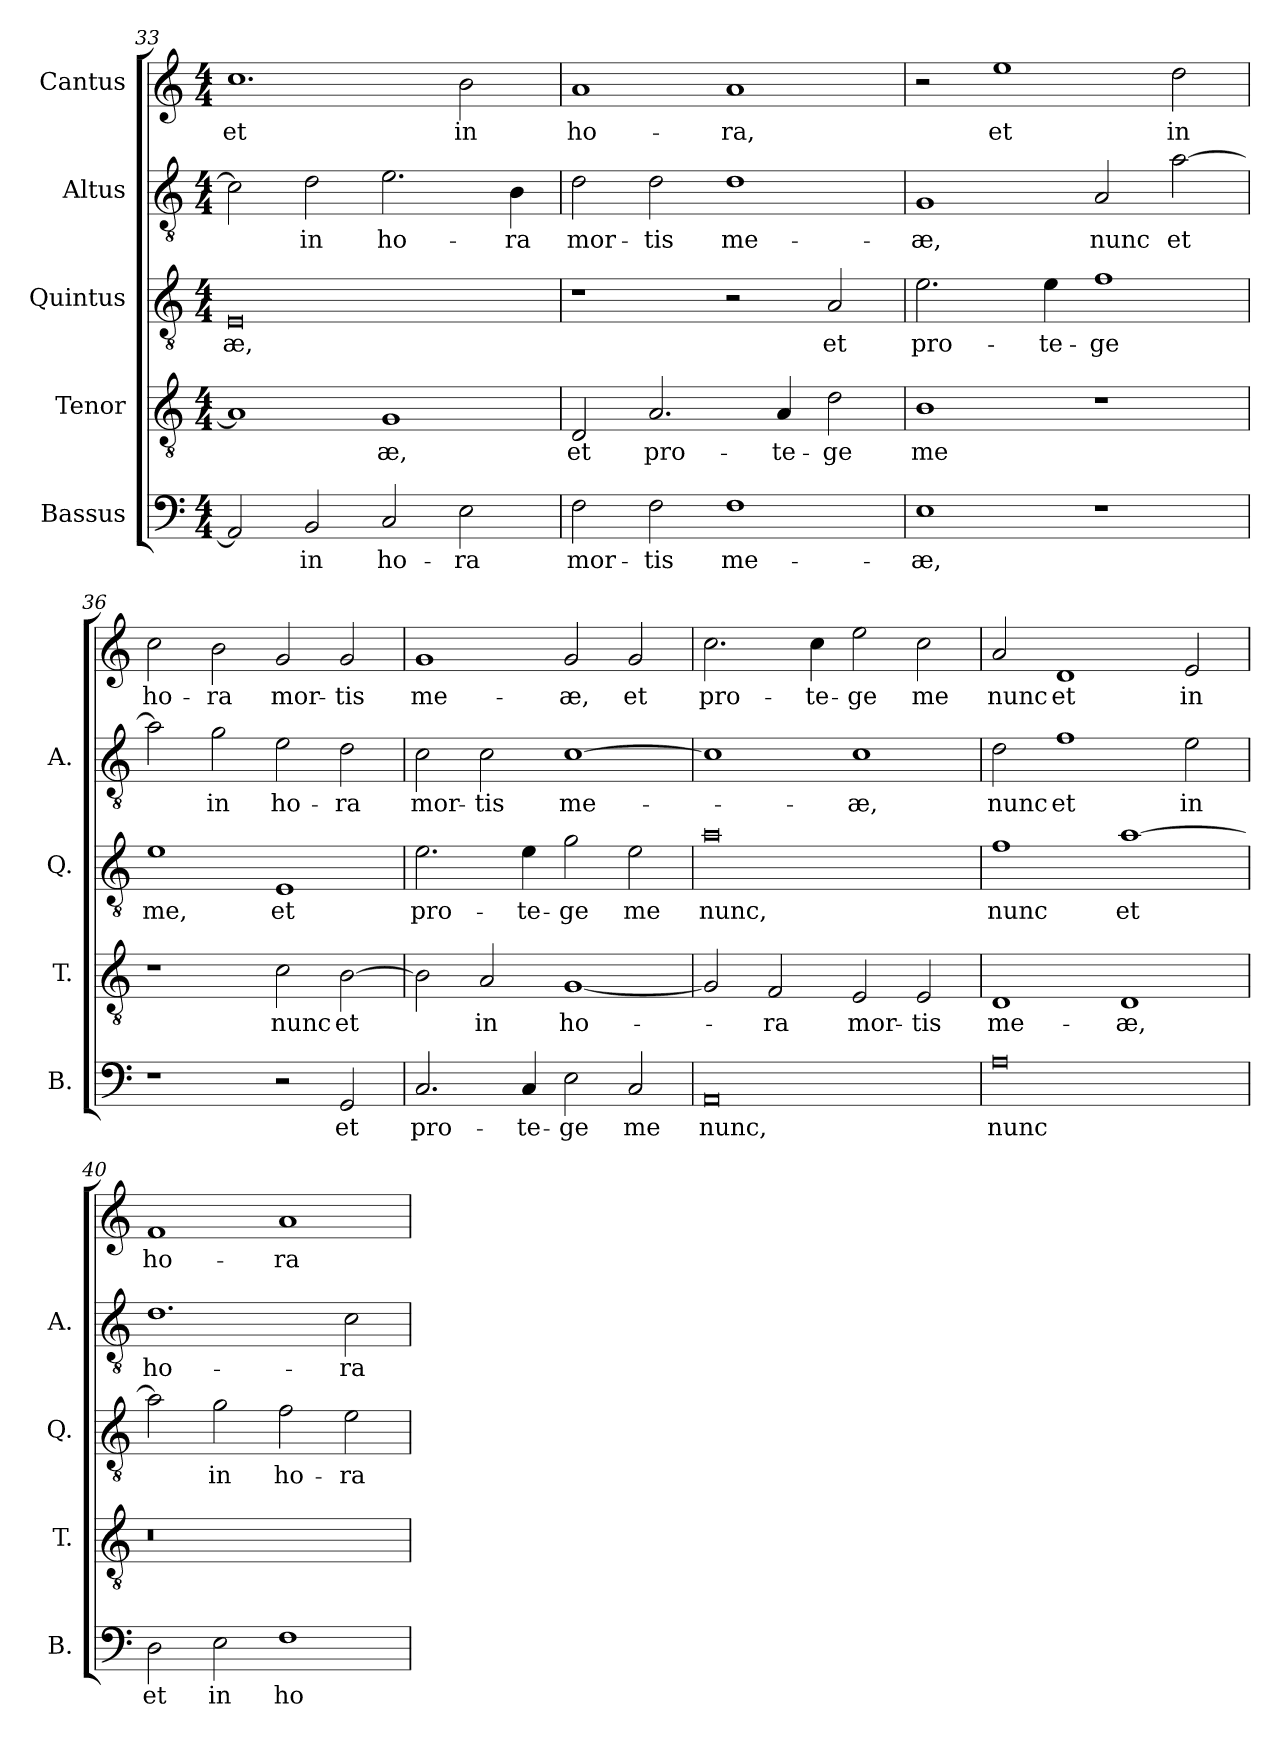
**kern	**text	**kern	**text	**kern	**text	**kern	**text	**kern	**text
*part5	*part5	*part4	*part4	*part3	*part3	*part2	*part2	*part1	*part1
*staff5	*staff5	*staff4	*staff4	*staff3	*staff3	*staff2	*staff2	*staff1	*staff1
*I"Bassus	*	*I"Tenor	*	*I"Quintus	*	*I"Altus	*	*I"Cantus	*
*I'B.	*	*I'T.	*	*I'Q.	*	*I'A.	*	*	*
*clefF4	*	*clefGv2	*	*clefGv2	*	*clefGv2	*	*clefG2	*
*k[]	*	*k[]	*	*k[]	*	*k[]	*	*k[]	*
*C:	*	*C:	*	*C:	*	*C:	*	*C:	*
*M4/4	*	*M4/4	*	*M4/4	*	*M4/4	*	*M4/4	*
=33	=33	=33	=33	=33	=33	=33	=33	=33	=33
2AA/]	.	1A/]	.	0E/	-æ,	2c\]	.	1.cc\	et
2BB/	in	.	.	.	.	2d\	in	.	.
2C/	ho-	1G/	-æ,	.	.	2.e\	ho-	.	.
2E\	-ra	.	.	.	.	.	.	2b\	in
.	.	.	.	.	.	4B\	-ra	.	.
=34	=34	=34	=34	=34	=34	=34	=34	=34	=34
2F\	mor-	2D/	et	1r	.	2d\	mor-	1a/	ho-
2F\	-tis	2.A/	pro-	.	.	2d\	-tis	.	.
1F\	me-	.	.	2r	.	1d\	me-	1a/	-ra,
.	.	4A/	-te-	.	.	.	.	.	.
.	.	2d\	-ge	2A/	et	.	.	.	.
=35	=35	=35	=35	=35	=35	=35	=35	=35	=35
1E\	-æ,	1B\	me	2.e\	pro-	1G/	-æ,	2r	.
.	.	.	.	.	.	.	.	1ee\	et
.	.	.	.	4e\	-te-	.	.	.	.
1r	.	1r	.	1f\	-ge	2A/	nunc	.	.
.	.	.	.	.	.	[2a\	et	2dd\	in
=36	=36	=36	=36	=36	=36	=36	=36	=36	=36
1r	.	1r	.	1e\	me,	2a\]	.	2cc\	ho-
.	.	.	.	.	.	2g\	in	2b\	-ra
2r	.	2c\	nunc	1E/	et	2e\	ho-	2g/	mor-
2GG/	et	[2B\	et	.	.	2d\	-ra	2g/	-tis
=37	=37	=37	=37	=37	=37	=37	=37	=37	=37
2.C/	pro-	2B\]	.	2.e\	pro-	2c\	mor-	1g/	me-
.	.	2A/	in	.	.	2c\	-tis	.	.
4C/	-te-	.	.	4e\	-te-	.	.	.	.
2E\	-ge	[1G/	ho-	2g\	-ge	[1c\	me-	2g/	-æ,
2C/	me	.	.	2e\	me	.	.	2g/	et
=38	=38	=38	=38	=38	=38	=38	=38	=38	=38
0AA/	nunc,	2G/]	.	0a\	nunc,	1c\]	.	2.cc\	pro-
.	.	2F/	-ra	.	.	.	.	.	.
.	.	.	.	.	.	.	.	4cc\	-te-
.	.	2E/	mor-	.	.	1c\	-æ,	2ee\	-ge
.	.	2E/	-tis	.	.	.	.	2cc\	me
=39	=39	=39	=39	=39	=39	=39	=39	=39	=39
0A\	nunc	1D/	me-	1f\	nunc	2d\	nunc	2a/	nunc
.	.	.	.	.	.	1f\	et	1d/	et
.	.	1D/	-æ,	[1a\	et	.	.	.	.
.	.	.	.	.	.	2e\	in	2e/	in
=40	=40	=40	=40	=40	=40	=40	=40	=40	=40
!	!	!LO:N:vis=0	!	!	!	!	!	!	!
2D\	et	1r	.	2a\]	.	1.d\	ho-	1f/	ho-
2E\	in	.	.	2g\	in	.	.	.	.
1F\	ho-	1ryy	.	2f\	ho-	.	.	1a/	-ra
.	.	.	.	2e\	-ra	2c\	-ra	.	.
=	=	=	=	=	=	=	=	=	=
*-	*-	*-	*-	*-	*-	*-	*-	*-	*-
